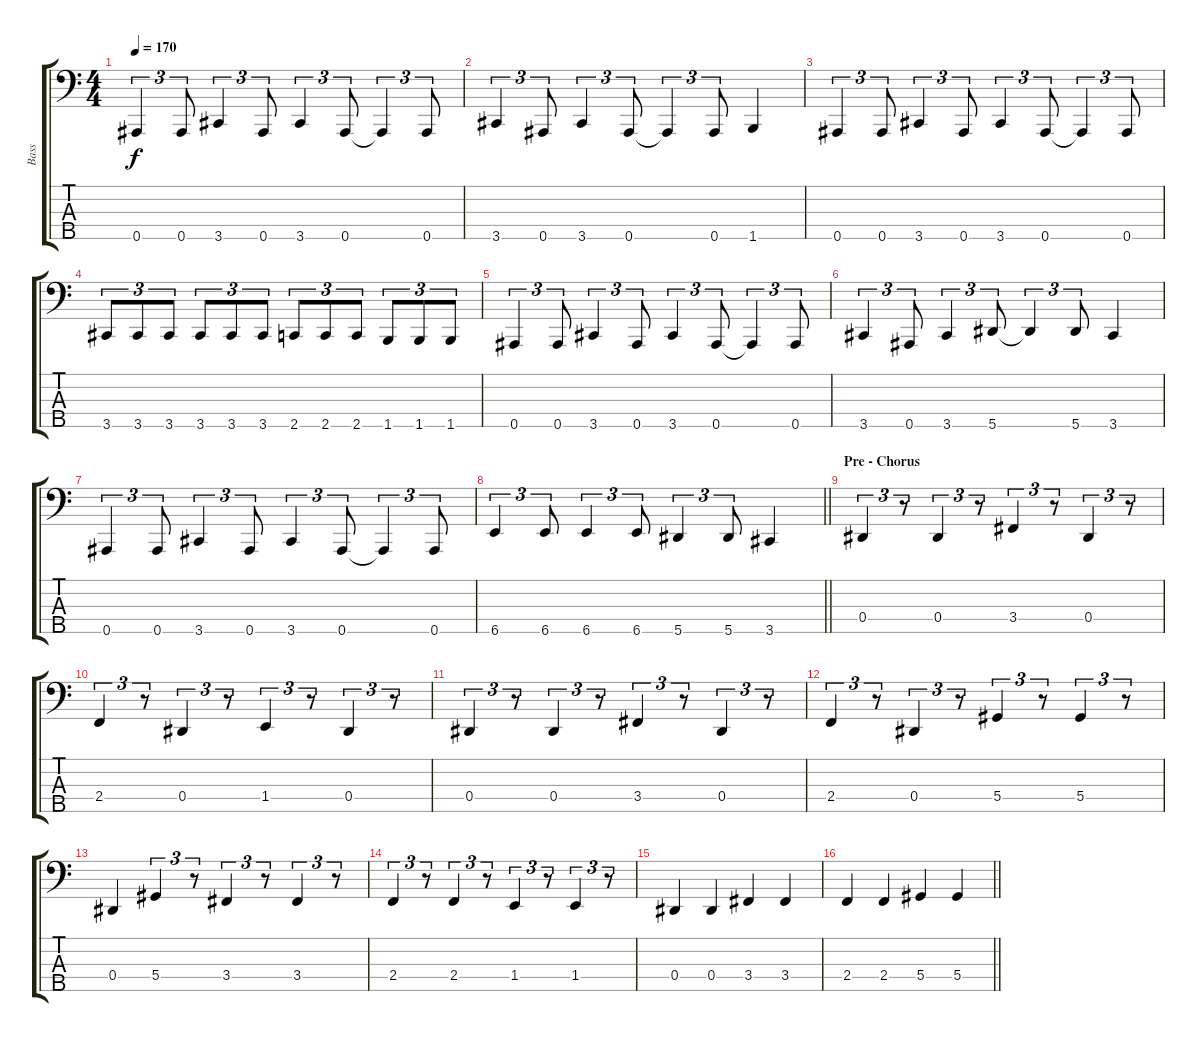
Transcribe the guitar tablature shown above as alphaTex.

\track ("Bass" "Bass") {instrument electricbasspick}
\staff {score tabs}
\tuning (Gb2 Db2 Ab1 Eb1 Bb0) {hide}
\ts (4 4)
\tempo 170
\clef f4
\ks c
0.5.4{tu (3 2) dy f} 0.5.8{tu (3 2)} 3.5.4{tu (3 2)} 0.5.8{tu (3 2)} 3.5.4{tu (3 2)} 0.5.8{tu (3 2)} 0.5{t}.4{tu (3 2)} 0.5.8{tu (3 2)} |
3.5.4{tu (3 2)} 0.5.8{tu (3 2)} 3.5.4{tu (3 2)} 0.5.8{tu (3 2)} 0.5{t}.4{tu (3 2)} 0.5.8{tu (3 2)} 1.5.4 |
0.5.4{tu (3 2)} 0.5.8{tu (3 2)} 3.5.4{tu (3 2)} 0.5.8{tu (3 2)} 3.5.4{tu (3 2)} 0.5.8{tu (3 2)} 0.5{t}.4{tu (3 2)} 0.5.8{tu (3 2)} |
3.5.8{tu (3 2)} 3.5.8{tu (3 2)} 3.5.8{tu (3 2)} 3.5.8{tu (3 2)} 3.5.8{tu (3 2)} 3.5.8{tu (3 2)} 2.5.8{tu (3 2)} 2.5.8{tu (3 2)} 2.5.8{tu (3 2)} 1.5.8{tu (3 2)} 1.5.8{tu (3 2)} 1.5.8{tu (3 2)} |
0.5.4{tu (3 2)} 0.5.8{tu (3 2)} 3.5.4{tu (3 2)} 0.5.8{tu (3 2)} 3.5.4{tu (3 2)} 0.5.8{tu (3 2)} 0.5{t}.4{tu (3 2)} 0.5.8{tu (3 2)} |
3.5.4{tu (3 2)} 0.5.8{tu (3 2)} 3.5.4{tu (3 2)} 5.5.8{tu (3 2)} 5.5{t}.4{tu (3 2)} 5.5.8{tu (3 2)} 3.5.4 |
0.5.4{tu (3 2)} 0.5.8{tu (3 2)} 3.5.4{tu (3 2)} 0.5.8{tu (3 2)} 3.5.4{tu (3 2)} 0.5.8{tu (3 2)} 0.5{t}.4{tu (3 2)} 0.5.8{tu (3 2)} |
\barLineRight lightlight
6.5.4{tu (3 2)} 6.5.8{tu (3 2)} 6.5.4{tu (3 2)} 6.5.8{tu (3 2)} 5.5.4{tu (3 2)} 5.5.8{tu (3 2)} 3.5.4 |
\section ("" "Pre - Chorus")
0.4.4{tu (3 2)} r.8{tu (3 2)} 0.4.4{tu (3 2)} r.8{tu (3 2)} 3.4.4{tu (3 2)} r.8{tu (3 2)} 0.4.4{tu (3 2)} r.8{tu (3 2)} |
2.4.4{tu (3 2)} r.8{tu (3 2)} 0.4.4{tu (3 2)} r.8{tu (3 2)} 1.4.4{tu (3 2)} r.8{tu (3 2)} 0.4.4{tu (3 2)} r.8{tu (3 2)} |
0.4.4{tu (3 2)} r.8{tu (3 2)} 0.4.4{tu (3 2)} r.8{tu (3 2)} 3.4.4{tu (3 2)} r.8{tu (3 2)} 0.4.4{tu (3 2)} r.8{tu (3 2)} |
2.4.4{tu (3 2)} r.8{tu (3 2)} 0.4.4{tu (3 2)} r.8{tu (3 2)} 5.4.4{tu (3 2)} r.8{tu (3 2)} 5.4.4{tu (3 2)} r.8{tu (3 2)} |
0.4.4 5.4.4{tu (3 2)} r.8{tu (3 2)} 3.4.4{tu (3 2)} r.8{tu (3 2)} 3.4.4{tu (3 2)} r.8{tu (3 2)} |
2.4.4{tu (3 2)} r.8{tu (3 2)} 2.4.4{tu (3 2)} r.8{tu (3 2)} 1.4.4{tu (3 2)} r.8{tu (3 2)} 1.4.4{tu (3 2)} r.8{tu (3 2)} |
0.4.4 0.4.4 3.4.4 3.4.4 |
\barLineRight lightlight
2.4.4 2.4.4 5.4.4 5.4.4
